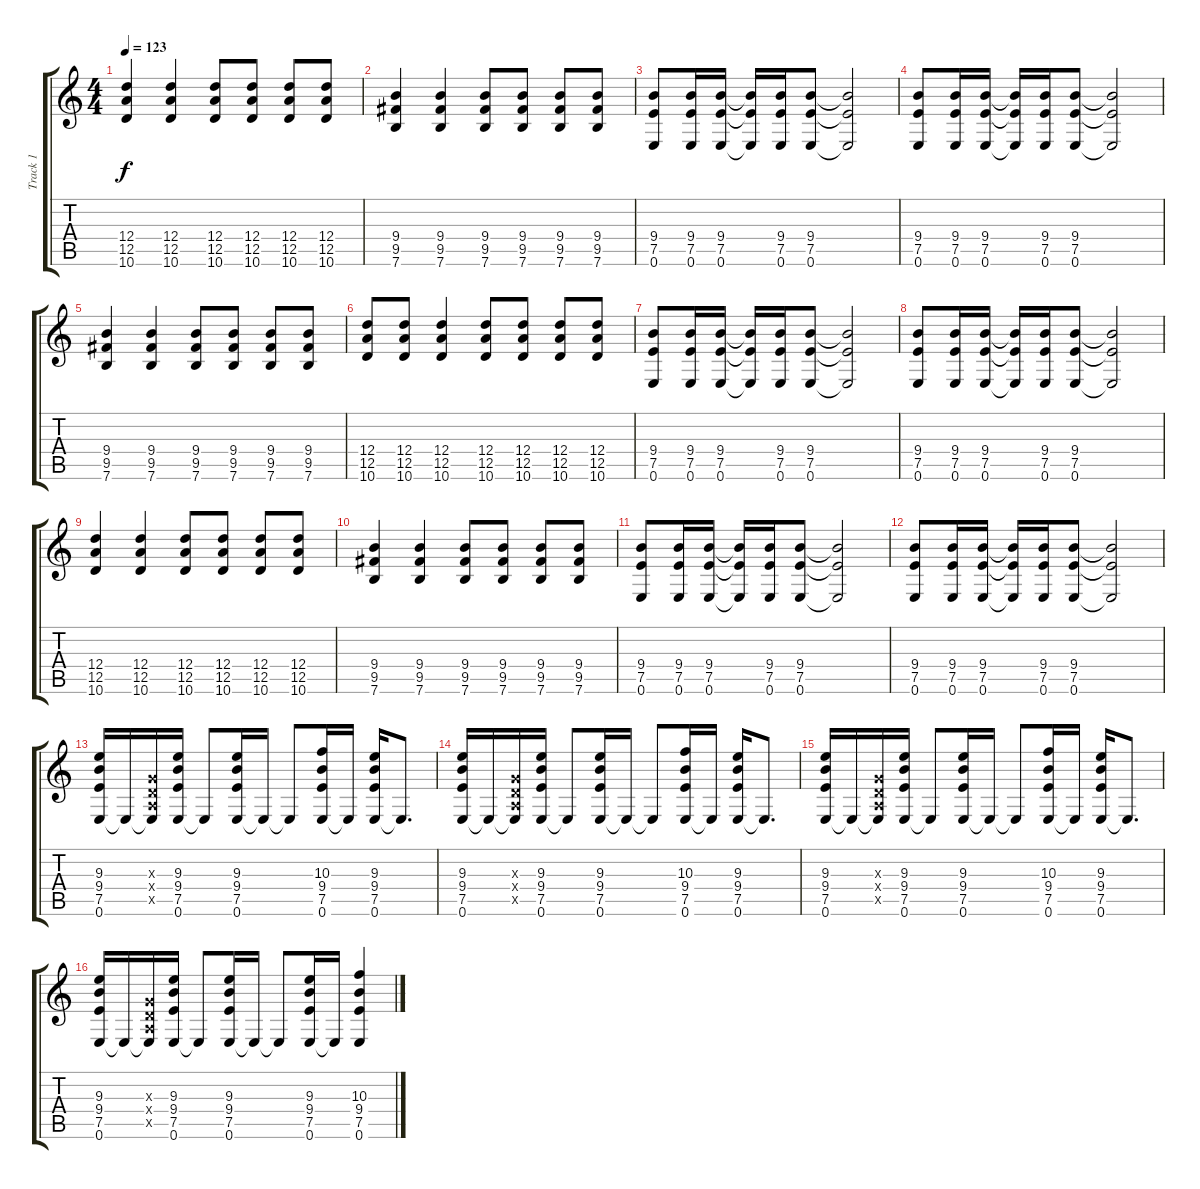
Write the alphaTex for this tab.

\track ("Track 1" "Track 1") {instrument distortionguitar}
\staff {score tabs}
\tuning (E4 B3 G3 D3 A2 E2) {hide}
\ts (4 4)
\tempo 123
\clef g2
\ks c
(12.4 12.5 10.6).4{dy f} (12.4 12.5 10.6).4 (12.4 12.5 10.6).8 (12.4 12.5 10.6).8 (12.4 12.5 10.6).8 (12.4 12.5 10.6).8 |
(9.4 9.5 7.6).4 (9.4 9.5 7.6).4 (9.4 9.5 7.6).8 (9.4 9.5 7.6).8 (9.4 9.5 7.6).8 (9.4 9.5 7.6).8 |
(9.4 7.5 0.6).8 (9.4 7.5 0.6).16 (9.4 7.5 0.6).16 (9.4{t} 7.5{t} 0.6{t}).16 (9.4 7.5 0.6).16 (9.4 7.5 0.6).8 (9.4{t} 7.5{t} 0.6{t}).2 |
(9.4 7.5 0.6).8 (9.4 7.5 0.6).16 (9.4 7.5 0.6).16 (9.4{t} 7.5{t} 0.6{t}).16 (9.4 7.5 0.6).16 (9.4 7.5 0.6).8 (9.4{t} 7.5{t} 0.6{t}).2 |
(9.4 9.5 7.6).4 (9.4 9.5 7.6).4 (9.4 9.5 7.6).8 (9.4 9.5 7.6).8 (9.4 9.5 7.6).8 (9.4 9.5 7.6).8 |
(12.4 12.5 10.6).8 (12.4 12.5 10.6).8 (12.4 12.5 10.6).4 (12.4 12.5 10.6).8 (12.4 12.5 10.6).8 (12.4 12.5 10.6).8 (12.4 12.5 10.6).8 |
(9.4 7.5 0.6).8 (9.4 7.5 0.6).16 (9.4 7.5 0.6).16 (9.4{t} 7.5{t} 0.6{t}).16 (9.4 7.5 0.6).16 (9.4 7.5 0.6).8 (9.4{t} 7.5{t} 0.6{t}).2 |
(9.4 7.5 0.6).8 (9.4 7.5 0.6).16 (9.4 7.5 0.6).16 (9.4{t} 7.5{t} 0.6{t}).16 (9.4 7.5 0.6).16 (9.4 7.5 0.6).8 (9.4{t} 7.5{t} 0.6{t}).2 |
(12.4 12.5 10.6).4 (12.4 12.5 10.6).4 (12.4 12.5 10.6).8 (12.4 12.5 10.6).8 (12.4 12.5 10.6).8 (12.4 12.5 10.6).8 |
(9.4 9.5 7.6).4 (9.4 9.5 7.6).4 (9.4 9.5 7.6).8 (9.4 9.5 7.6).8 (9.4 9.5 7.6).8 (9.4 9.5 7.6).8 |
(9.4 7.5 0.6).8 (9.4 7.5 0.6).16 (9.4 7.5 0.6).16 (9.4{t} 7.5{t} 0.6{t}).16 (9.4 7.5 0.6).16 (9.4 7.5 0.6).8 (9.4{t} 7.5{t} 0.6{t}).2 |
(9.4 7.5 0.6).8 (9.4 7.5 0.6).16 (9.4 7.5 0.6).16 (9.4{t} 7.5{t} 0.6{t}).16 (9.4 7.5 0.6).16 (9.4 7.5 0.6).8 (9.4{t} 7.5{t} 0.6{t}).2 |
(9.3 9.4 7.5 0.6).16 0.6{t}.16 (0.3{x} 0.4{x} 0.5{x} 0.6{t}).16 (9.3 9.4 7.5 0.6).16 0.6{t}.8 (9.3 9.4 7.5 0.6).16 0.6{t}.16 0.6{t}.8 (10.3 9.4 7.5 0.6).16 0.6{t}.16 (9.3 9.4 7.5 0.6).16 0.6{t}.8{d} |
(9.3 9.4 7.5 0.6).16 0.6{t}.16 (0.3{x} 0.4{x} 0.5{x} 0.6{t}).16 (9.3 9.4 7.5 0.6).16 0.6{t}.8 (9.3 9.4 7.5 0.6).16 0.6{t}.16 0.6{t}.8 (10.3 9.4 7.5 0.6).16 0.6{t}.16 (9.3 9.4 7.5 0.6).16 0.6{t}.8{d} |
(9.3 9.4 7.5 0.6).16 0.6{t}.16 (0.3{x} 0.4{x} 0.5{x} 0.6{t}).16 (9.3 9.4 7.5 0.6).16 0.6{t}.8 (9.3 9.4 7.5 0.6).16 0.6{t}.16 0.6{t}.8 (10.3 9.4 7.5 0.6).16 0.6{t}.16 (9.3 9.4 7.5 0.6).16 0.6{t}.8{d} |
(9.3 9.4 7.5 0.6).16 0.6{t}.16 (0.3{x} 0.4{x} 0.5{x} 0.6{t}).16 (9.3 9.4 7.5 0.6).16 0.6{t}.8 (9.3 9.4 7.5 0.6).16 0.6{t}.16 0.6{t}.8 (9.3 9.4 7.5 0.6).16 0.6{t}.16 (10.3 9.4 7.5 0.6).4
